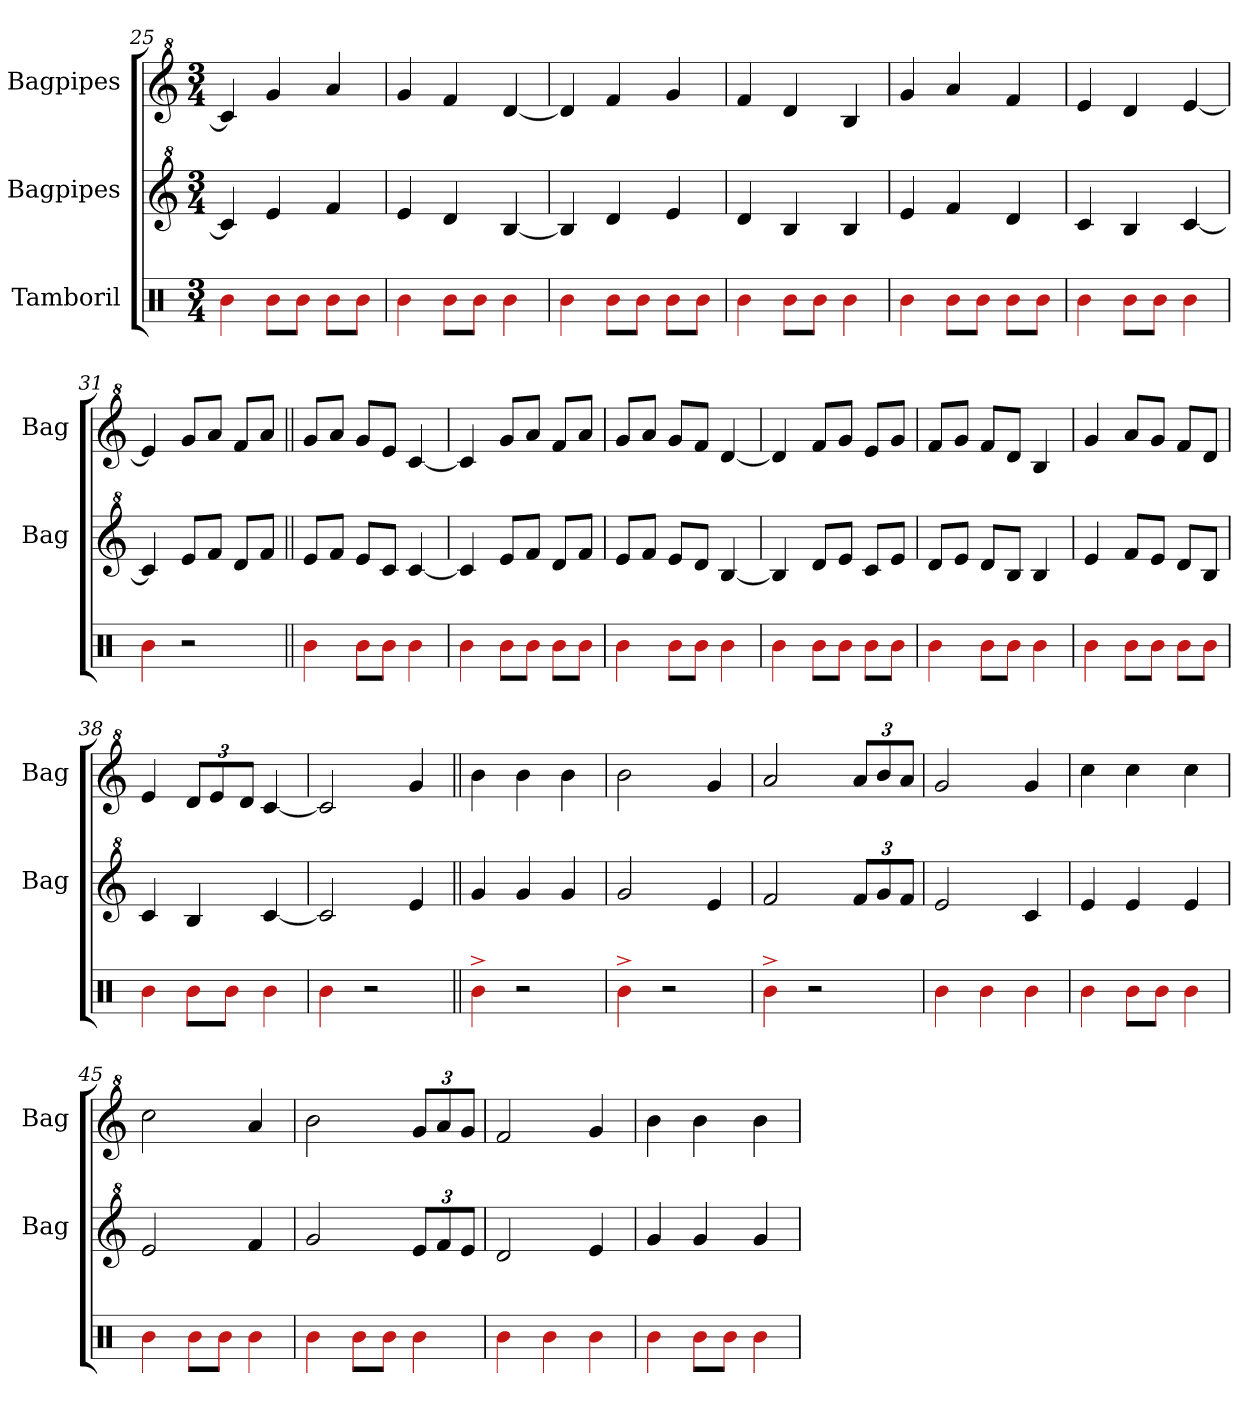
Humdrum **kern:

**kern	**kern	**kern
*part3	*part2	*part1
*staff3	*staff2	*staff1
*I"Tamboril	*I"Bagpipes	*I"Bagpipes
*	*I'Bag	*I'Bag
*clefX	*clefG^2	*clefG^2
*k[]	*k[]	*k[]
*C:	*C:	*C:
*M3/4	*M3/4	*M3/4
=25	=25	=25
4b\	4cc/]	4cc/]
8b\L	4ee/	4gg/
8b\J	.	.
8b\L	4ff/	4aa/
8b\J	.	.
!!LO:LB:g=z
=26	=26	=26
4b\	4ee/	4gg/
8b\L	4dd/	4ff/
8b\J	.	.
4b\	[4b/	[4dd/
=27	=27	=27
4b\	4b/]	4dd/]
8b\L	4dd/	4ff/
8b\J	.	.
8b\L	4ee/	4gg/
8b\J	.	.
=28	=28	=28
4b\	4dd/	4ff/
8b\L	4b/	4dd/
8b\J	.	.
4b\	4b/	4b/
=29	=29	=29
4b\	4ee/	4gg/
8b\L	4ff/	4aa/
8b\J	.	.
8b\L	4dd/	4ff/
8b\J	.	.
=30	=30	=30
4b\	4cc/	4ee/
8b\L	4b/	4dd/
8b\J	.	.
4b\	[4cc/	[4ee/
=31	=31	=31
4b\	4cc/]	4ee/]
2r	8ee/L	8gg/L
.	8ff/J	8aa/J
.	8dd/L	8ff/L
.	8ff/J	8aa/J
=32||	=32||	=32||
4b\	8ee/L	8gg/L
.	8ff/J	8aa/J
8b\L	8ee/L	8gg/L
8b\J	8cc/J	8ee/J
4b\	[4cc/	[4cc/
=33	=33	=33
4b\	4cc/]	4cc/]
8b\L	8ee/L	8gg/L
8b\J	8ff/J	8aa/J
8b\L	8dd/L	8ff/L
8b\J	8ff/J	8aa/J
=34	=34	=34
4b\	8ee/L	8gg/L
.	8ff/J	8aa/J
8b\L	8ee/L	8gg/L
8b\J	8dd/J	8ff/J
4b\	[4b/	[4dd/
!!LO:PB:g=z
=35	=35	=35
4b\	4b/]	4dd/]
8b\L	8dd/L	8ff/L
8b\J	8ee/J	8gg/J
8b\L	8cc/L	8ee/L
8b\J	8ee/J	8gg/J
=36	=36	=36
4b\	8dd/L	8ff/L
.	8ee/J	8gg/J
8b\L	8dd/L	8ff/L
8b\J	8b/J	8dd/J
4b\	4b/	4b/
=37	=37	=37
4b\	4ee/	4gg/
8b\L	8ff/L	8aa/L
8b\J	8ee/J	8gg/J
8b\L	8dd/L	8ff/L
8b\J	8b/J	8dd/J
=38	=38	=38
4b\	4cc/	4ee/
*	*	*Xbrackettup
8b\L	4b/	12dd/L
.	.	12ee/
8b\J	.	.
.	.	12dd/J
4b\	[4cc/	[4cc/
=39	=39	=39
4b\	2cc/]	2cc/]
2r	.	.
.	4ee/	4gg/
=40||	=40||	=40||
4b^\	4gg/	4bb\
2r	4gg/	4bb\
.	4gg/	4bb\
=41	=41	=41
4b^\	2gg/	2bb\
2r	.	.
.	4ee/	4gg/
=42	=42	=42
4b^\	2ff/	2aa/
2r	.	.
*	*Xbrackettup	*
.	12ff/L	12aa/L
.	12gg/	12bb/
.	12ff/J	12aa/J
=43	=43	=43
4b\	2ee/	2gg/
4b\	.	.
4b\	4cc/	4gg/
=44	=44	=44
4b\	4ee/	4ccc\
8b\L	4ee/	4ccc\
8b\J	.	.
4b\	4ee/	4ccc\
!!LO:LB:g=z
=45	=45	=45
4b\	2ee/	2ccc\
8b\L	.	.
8b\J	.	.
4b\	4ff/	4aa/
=46	=46	=46
4b\	2gg/	2bb\
8b\L	.	.
8b\J	.	.
4b\	12ee/L	12gg/L
.	12ff/	12aa/
.	12ee/J	12gg/J
=47	=47	=47
4b\	2dd/	2ff/
4b\	.	.
4b\	4ee/	4gg/
=48	=48	=48
4b\	4gg/	4bb\
8b\L	4gg/	4bb\
8b\J	.	.
4b\	4gg/	4bb\
=	=	=
*-	*-	*-
